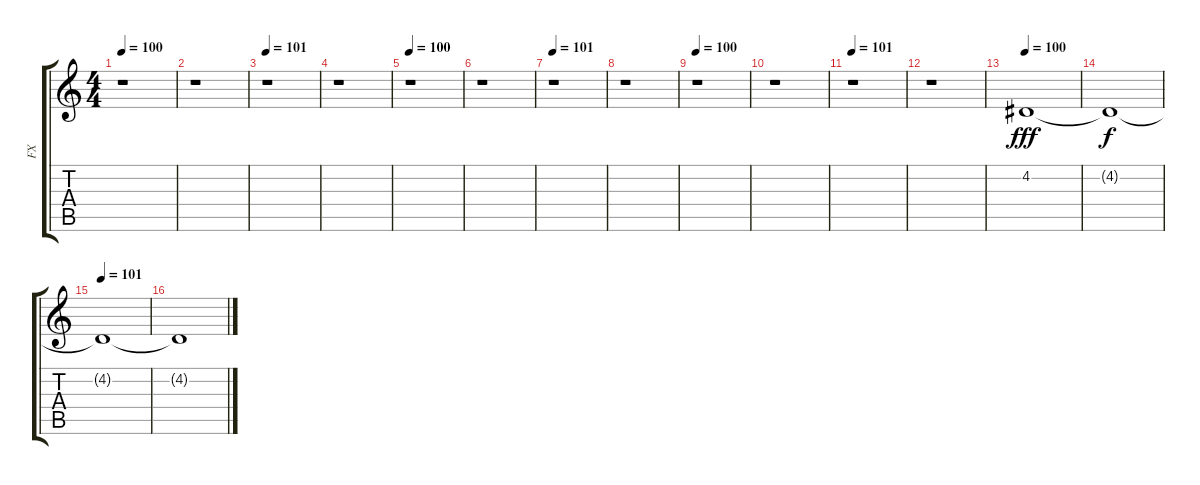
\track ("FX" "FX") {instrument fx8scifi}
\staff {score tabs}
\tuning (E4 B3 G3 D3 A2 E2) {hide}
\ts (4 4)
\tempo 100
\clef g2
\ks c
r.1{dy f} |
r.1 |
\tempo 101
r.1 |
r.1 |
\tempo 100
r.1 |
r.1 |
\tempo 101
r.1 |
r.1 |
\tempo 100
r.1 |
r.1 |
\tempo 101
r.1 |
r.1 |
\tempo 100
4.2.1{dy fff volume 5} |
4.2{t}.1{dy f} |
\tempo 101
4.2{t}.1 |
4.2{t}.1
